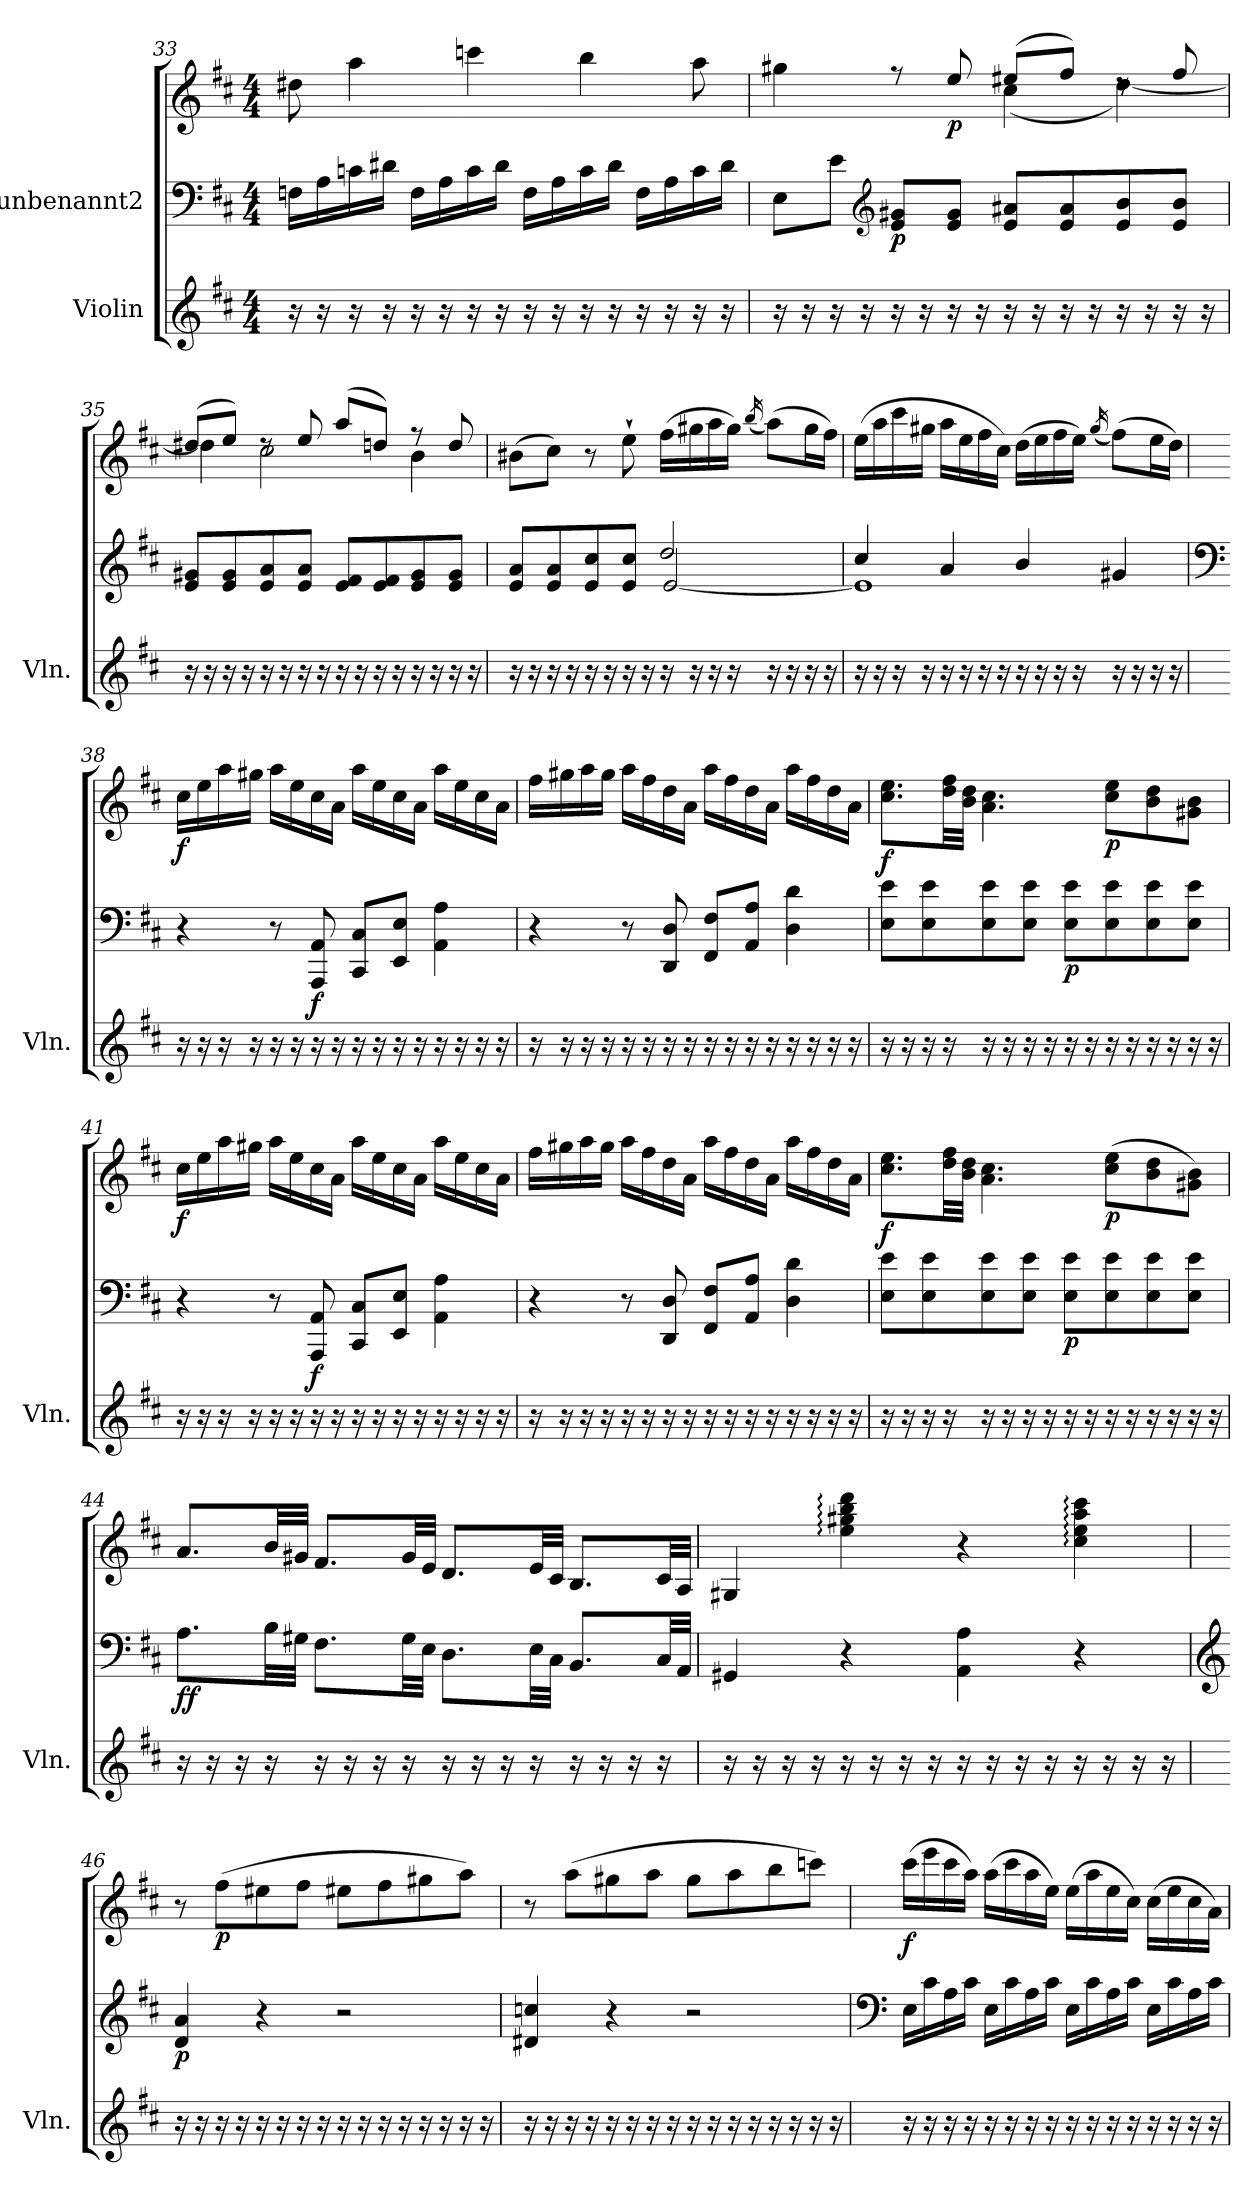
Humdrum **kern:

**kern	**kern	**kern	**dynam
*part2	*part1	*part1	*part1
*staff3	*staff2	*staff1	*staff1/2
*I"Violin	*I"unbenannt2	*	*
*I'Vln.	*	*	*
!!LO:LB:g=z
*clefG2	*clefF4	*clefG2	*
*k[f#c#]	*k[f#c#]	*k[f#c#]	*
*M4/4	*M4/4	*M4/4	*
=33	=33	=33	=33
*	*	*^	*
16r	16Fn\LL	1ryy	8dd#X\	.
16r	16A\	.	.	.
16r	16cn\	.	4aa\	.
16r	16d#X\JJ	.	.	.
16r	16F\LL	.	.	.
16r	16A\	.	.	.
16r	16c\	.	4cccn\	.
16r	16d#\JJ	.	.	.
16r	16F\LL	.	.	.
16r	16A\	.	.	.
16r	16c\	.	4bb\	.
16r	16d#\JJ	.	.	.
16r	16F\LL	.	.	.
16r	16A\	.	.	.
16r	16c\	.	8aa\	.
16r	16d#\JJ	.	.	.
=34	=34	=34	=34	=34
16r	8E\L	2rgyy	4gg#X\	.
16r	.	.	.	.
16r	8e\J	.	.	.
16r	.	.	.	.
*	*clefG2	*	*	*
!	!	!	!	!LO:DY:b=2
16r	8e/ 8g#X/L	.	8rff	p
16r	.	.	.	.
!	!	!	!	!LO:DY:b
16r	8e/ 8g#/J	.	8ee/	p
16r	.	.	.	.
16r	8e/ 8a#X/L	(>8ee#X/L	(<4cc#\	.
16r	.	.	.	.
16r	8e/ 8a#/	8ff#/J)	.	.
16r	.	.	.	.
16r	8e/ 8b/	8rdd	[4dd\)	.
16r	.	.	.	.
16r	8e/ 8b/J	8ff#/	.	.
16r	.	.	.	.
=35	=35	=35	=35	=35
16r	8e/ 8g#X/L	(>8dd#X/L	4dd\]	.
16r	.	.	.	.
16r	8e/ 8g#/	8ee/J)	.	.
16r	.	.	.	.
16r	8e/ 8a/	8rdd	2cc#\	.
16r	.	.	.	.
16r	8e/ 8a/J	8ee/	.	.
16r	.	.	.	.
16r	8e/ 8f#/L	(>8aa/L	.	.
16r	.	.	.	.
16r	8e/ 8f#/	8ddn/J)	.	.
16r	.	.	.	.
16r	8e/ 8g#/	8r	4b\	.
16r	.	.	.	.
16r	8e/ 8g#/J	8dd/	.	.
16r	.	.	.	.
*	*	*v	*v	*
!!LO:PB:g=z
=36	=36	=36	=36
*	*^	*	*
16r	2ryy	8e/ 8a/L	(>8b#X\L	.
16r	.	.	.	.
16r	.	8e/ 8a/	8cc#\J)	.
16r	.	.	.	.
16r	.	8e/ 8cc#/	8r	.
16r	.	.	.	.
16r	.	8e/ 8cc#/J	8ee`\	.
16r	.	.	.	.
16r	2dd/	[2e/	(>16ff#\LL	.
16r	.	.	16gg#X\	.
16r	.	.	16aa\	.
16r	.	.	16gg#\JJ)	.
.	.	.	(<16qbb/	.
16r	.	.	(>8aa\L)	.
16r	.	.	.	.
16r	.	.	16gg#\L	.
16r	.	.	16ff#\JJ)	.
=37	=37	=37	=37	=37
16r	4cc#/	1e]	(>16ee\LL	.
16r	.	.	16aa\	.
16r	.	.	16ccc#\	.
16r	.	.	16gg#X\JJ	.
16r	4a/	.	16aa\LL	.
16r	.	.	16ee\	.
16r	.	.	16ff#\	.
16r	.	.	16cc#\JJ)	.
16r	4b/	.	(>16dd\LL	.
16r	.	.	16ee\	.
16r	.	.	16ff#\	.
16r	.	.	16ee\JJ)	.
.	.	.	(<16qgg#/	.
16r	4g#X/	.	(>8ff#\L)	.
16r	.	.	.	.
16r	.	.	16ee\L	.
16r	.	.	16dd\JJ)	.
*	*v	*v	*	*
=38	=38	=38	=38
*	*clefF4	*	*
!	!	!	!LO:DY:b
16r	4r	16cc#\LL	f
16r	.	16ee\	.
16r	.	16aa\	.
16r	.	16gg#X\JJ	.
16r	8r	16aa\LL	.
16r	.	16ee\	.
!	!	!	!LO:DY:b=2
16r	8AAA/ 8AA/	16cc#\	f
16r	.	16a\JJ	.
16r	8CC#/ 8C#/L	16aa\LL	.
16r	.	16ee\	.
16r	8EE/ 8E/J	16cc#\	.
16r	.	16a\JJ	.
16r	4AA\ 4A\	16aa\LL	.
16r	.	16ee\	.
16r	.	16cc#\	.
16r	.	16a\JJ	.
!!LO:LB:g=z
=39	=39	=39	=39
16r	4r	16ff#\LL	.
16r	.	16gg#X\	.
16r	.	16aa\	.
16r	.	16gg#\JJ	.
16r	8r	16aa\LL	.
16r	.	16ff#\	.
16r	8DD/ 8D/	16dd\	.
16r	.	16a\JJ	.
16r	8FF#/ 8F#/L	16aa\LL	.
16r	.	16ff#\	.
16r	8AA/ 8A/J	16dd\	.
16r	.	16a\JJ	.
16r	4D\ 4d\	16aa\LL	.
16r	.	16ff#\	.
16r	.	16dd\	.
16r	.	16a\JJ	.
=40	=40	=40	=40
!	!	!	!LO:DY:b
16r	8E\ 8e\L	8.cc#\ 8.ee\L	f
16r	.	.	.
16r	8E\ 8e\	.	.
16r	.	32dd\ 32ff#\LL	.
.	.	32b\ 32dd\JJJ	.
16r	8E\ 8e\	4.a\ 4.cc#\	.
16r	.	.	.
16r	8E\ 8e\J	.	.
16r	.	.	.
!	!	!	!LO:DY:b=2
16r	8E\ 8e\L	.	p
16r	.	.	.
!	!	!	!LO:DY:b
16r	8E\ 8e\	8cc#\ 8ee\L	p
16r	.	.	.
16r	8E\ 8e\	8b\ 8dd\	.
16r	.	.	.
16r	8E\ 8e\J	8g#X\ 8b\J	.
16r	.	.	.
=41	=41	=41	=41
!	!	!	!LO:DY:b
16r	4r	16cc#\LL	f
16r	.	16ee\	.
16r	.	16aa\	.
16r	.	16gg#X\JJ	.
16r	8r	16aa\LL	.
16r	.	16ee\	.
!	!	!	!LO:DY:b=2
16r	8AAA/ 8AA/	16cc#\	f
16r	.	16a\JJ	.
16r	8CC#/ 8C#/L	16aa\LL	.
16r	.	16ee\	.
16r	8EE/ 8E/J	16cc#\	.
16r	.	16a\JJ	.
16r	4AA\ 4A\	16aa\LL	.
16r	.	16ee\	.
16r	.	16cc#\	.
16r	.	16a\JJ	.
!!LO:LB:g=z
=42	=42	=42	=42
16r	4r	16ff#\LL	.
16r	.	16gg#X\	.
16r	.	16aa\	.
16r	.	16gg#\JJ	.
16r	8r	16aa\LL	.
16r	.	16ff#\	.
16r	8DD/ 8D/	16dd\	.
16r	.	16a\JJ	.
16r	8FF#/ 8F#/L	16aa\LL	.
16r	.	16ff#\	.
16r	8AA/ 8A/J	16dd\	.
16r	.	16a\JJ	.
16r	4D\ 4d\	16aa\LL	.
16r	.	16ff#\	.
16r	.	16dd\	.
16r	.	16a\JJ	.
=43	=43	=43	=43
!	!	!	!LO:DY:b
16r	8E\ 8e\L	8.cc#\ 8.ee\L	f
16r	.	.	.
16r	8E\ 8e\	.	.
16r	.	32dd\ 32ff#\LL	.
.	.	32b\ 32dd\JJJ	.
16r	8E\ 8e\	4.a\ 4.cc#\	.
16r	.	.	.
16r	8E\ 8e\J	.	.
16r	.	.	.
!	!	!	!LO:DY:b=2
16r	8E\ 8e\L	.	p
16r	.	.	.
!	!	!	!LO:DY:b
16r	8E\ 8e\	(>8cc#\ 8ee\L	p
16r	.	.	.
16r	8E\ 8e\	8b\ 8dd\	.
16r	.	.	.
16r	8E\ 8e\J	8g#X\ 8b\J)	.
16r	.	.	.
=44	=44	=44	=44
!	!	!	!LO:DY:b=2
!	!	!	!LO:DY:n=1:b
16r	8.A\L	8.a/L	f f
16r	.	.	.
16r	.	.	.
16r	32B\LL	32b/LL	.
.	32G#X\JJJ	32g#X/JJJ	.
16r	8.F#\L	8.f#/L	.
16r	.	.	.
16r	.	.	.
16r	32G#\LL	32g#/LL	.
.	32E\JJJ	32e/JJJ	.
16r	8.D\L	8.d/L	.
16r	.	.	.
16r	.	.	.
16r	32E\LL	32e/LL	.
.	32C#\JJJ	32c#/JJJ	.
16r	8.BB/L	8.B/L	.
16r	.	.	.
16r	.	.	.
16r	32C#/LL	32c#/LL	.
.	32AA/JJJ	32A/JJJ	.
!!LO:LB:g=z
=45	=45	=45	=45
16r	4GG#X/	4G#X/	.
16r	.	.	.
16r	.	.	.
16r	.	.	.
16r	4r	4ee\: 4gg#X\: 4bb\: 4ddd\:	.
16r	.	.	.
16r	.	.	.
16r	.	.	.
16r	4AA\ 4A\	4r	.
16r	.	.	.
16r	.	.	.
16r	.	.	.
16r	4r	4cc#\: 4ee\: 4aa\: 4ccc#\:	.
16r	.	.	.
16r	.	.	.
16r	.	.	.
=46	=46	=46	=46
*	*clefG2	*	*
!	!	!	!LO:DY:b=2
16r	4d/ 4a/	8r	p
16r	.	.	.
!	!	!	!LO:DY:b
16r	.	(>8ff#\L	p
16r	.	.	.
16r	4r	8ee#X\	.
16r	.	.	.
16r	.	8ff#\J	.
16r	.	.	.
16r	2r	8ee#X\L	.
16r	.	.	.
16r	.	8ff#\	.
16r	.	.	.
16r	.	8gg#X\	.
16r	.	.	.
16r	.	8aa\J)	.
16r	.	.	.
=47	=47	=47	=47
16r	4d#X/ 4ccn/	8r	.
16r	.	.	.
16r	.	(>8aa\L	.
16r	.	.	.
16r	4r	8gg#X\	.
16r	.	.	.
16r	.	8aa\J	.
16r	.	.	.
16r	2r	8gg#\L	.
16r	.	.	.
16r	.	8aa\	.
16r	.	.	.
16r	.	8bb\	.
16r	.	.	.
16r	.	8cccn\J)	.
16r	.	.	.
!!LO:PB:g=z
=48	=48	=48	=48
*	*clefF4	*	*
!	!	!	!LO:DY:b
16r	16E\LL	(>16ccc#\LL	f
16r	16c#\	16eee\	.
16r	16A\	16ccc#\	.
16r	16c#\JJ	16aa\JJ)	.
16r	16E\LL	(>16aa\LL	.
16r	16c#\	16ccc#\	.
16r	16A\	16aa\	.
16r	16c#\JJ	16ee\JJ)	.
16r	16E\LL	(>16ee\LL	.
16r	16c#\	16aa\	.
16r	16A\	16ee\	.
16r	16c#\JJ	16cc#\JJ)	.
16r	16E\LL	(>16cc#\LL	.
16r	16c#\	16ee\	.
16r	16A\	16cc#\	.
16r	16c#\JJ	16a\JJ)	.
=	=	=	=
*-	*-	*-	*-
